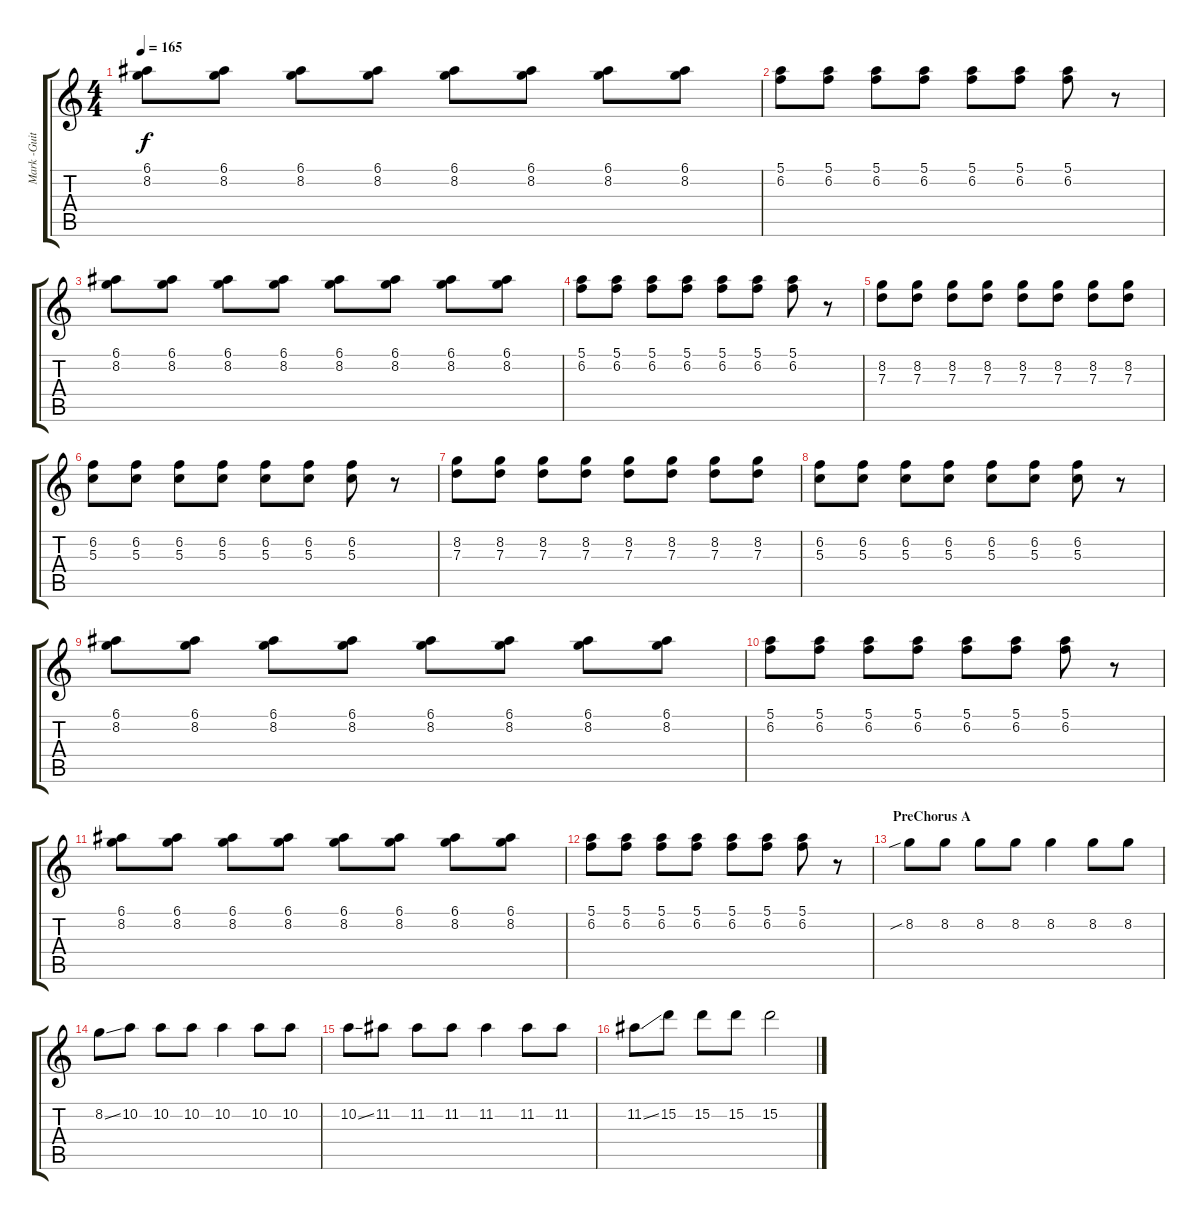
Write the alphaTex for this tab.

\track ("Mark -Guitar" "Mark -Guit") {instrument distortionguitar}
\staff {score tabs}
\tuning (E4 B3 G3 D3 A2 E2) {hide}
\ts (4 4)
\tempo 165
\clef g2
\ks c
(6.1 8.2).8{dy f} (6.1 8.2).8 (6.1 8.2).8 (6.1 8.2).8 (6.1 8.2).8 (6.1 8.2).8 (6.1 8.2).8 (6.1 8.2).8 |
(5.1 6.2).8 (5.1 6.2).8 (5.1 6.2).8 (5.1 6.2).8 (5.1 6.2).8 (5.1 6.2).8 (5.1 6.2).8 r.8 |
(6.1 8.2).8 (6.1 8.2).8 (6.1 8.2).8 (6.1 8.2).8 (6.1 8.2).8 (6.1 8.2).8 (6.1 8.2).8 (6.1 8.2).8 |
(5.1 6.2).8 (5.1 6.2).8 (5.1 6.2).8 (5.1 6.2).8 (5.1 6.2).8 (5.1 6.2).8 (5.1 6.2).8 r.8 |
(8.2 7.3).8 (8.2 7.3).8 (8.2 7.3).8 (8.2 7.3).8 (8.2 7.3).8 (8.2 7.3).8 (8.2 7.3).8 (8.2 7.3).8 |
(6.2 5.3).8 (6.2 5.3).8 (6.2 5.3).8 (6.2 5.3).8 (6.2 5.3).8 (6.2 5.3).8 (6.2 5.3).8 r.8 |
(8.2 7.3).8 (8.2 7.3).8 (8.2 7.3).8 (8.2 7.3).8 (8.2 7.3).8 (8.2 7.3).8 (8.2 7.3).8 (8.2 7.3).8 |
(6.2 5.3).8 (6.2 5.3).8 (6.2 5.3).8 (6.2 5.3).8 (6.2 5.3).8 (6.2 5.3).8 (6.2 5.3).8 r.8 |
(6.1 8.2).8 (6.1 8.2).8 (6.1 8.2).8 (6.1 8.2).8 (6.1 8.2).8 (6.1 8.2).8 (6.1 8.2).8 (6.1 8.2).8 |
(5.1 6.2).8 (5.1 6.2).8 (5.1 6.2).8 (5.1 6.2).8 (5.1 6.2).8 (5.1 6.2).8 (5.1 6.2).8 r.8 |
(6.1 8.2).8 (6.1 8.2).8 (6.1 8.2).8 (6.1 8.2).8 (6.1 8.2).8 (6.1 8.2).8 (6.1 8.2).8 (6.1 8.2).8 |
(5.1 6.2).8 (5.1 6.2).8 (5.1 6.2).8 (5.1 6.2).8 (5.1 6.2).8 (5.1 6.2).8 (5.1 6.2).8 r.8 |
\section ("" "PreChorus A")
8.2{sib}.8 8.2.8 8.2.8 8.2.8 8.2.4 8.2.8 8.2.8 |
8.2{ss}.8 10.2.8 10.2.8 10.2.8 10.2.4 10.2.8 10.2.8 |
10.2{ss}.8 11.2.8 11.2.8 11.2.8 11.2.4 11.2.8 11.2.8 |
11.2{ss}.8 15.2.8 15.2.8 15.2.8 15.2.2
